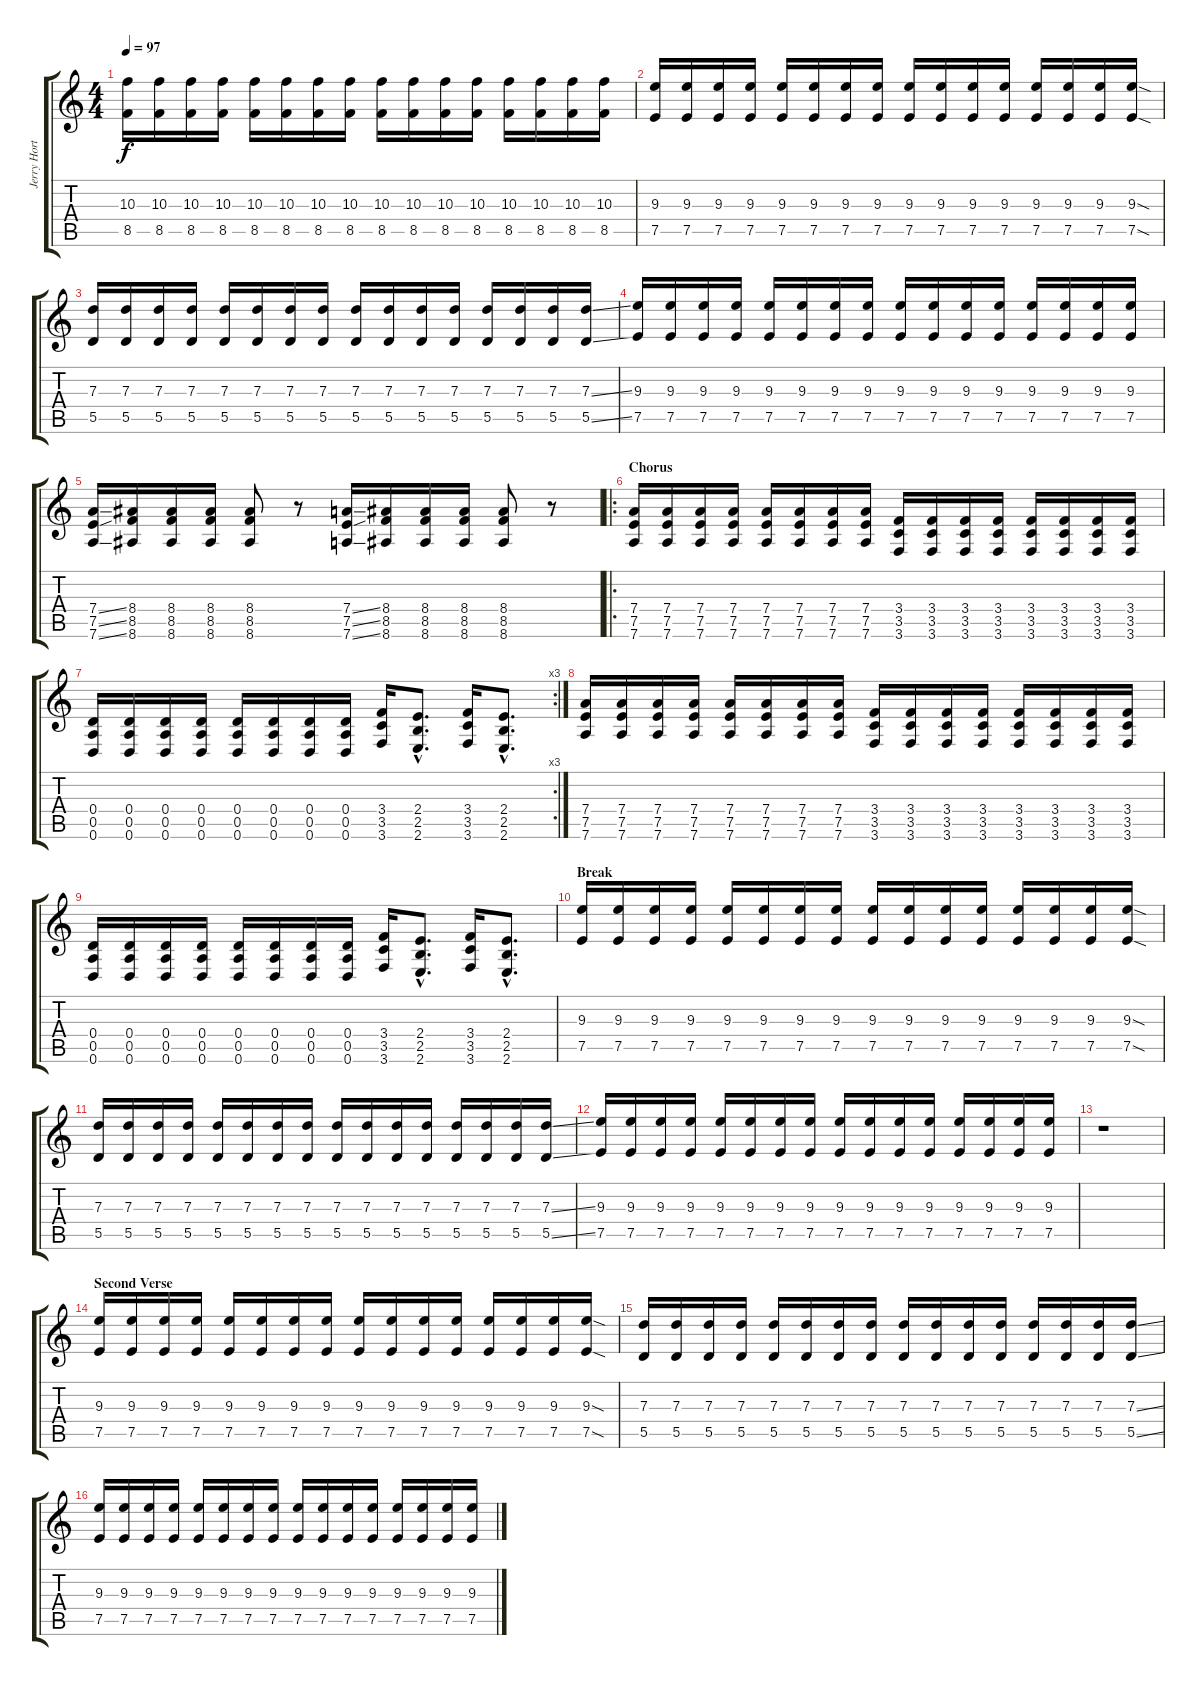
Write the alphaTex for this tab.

\track ("Jerry Horton" "Jerry Hort") {instrument distortionguitar}
\staff {score tabs}
\tuning (E4 B3 G3 D3 A2 D2) {hide}
\ts (4 4)
\tempo 97
\clef g2
\ks c
(10.3 8.5).16{dy f} (10.3 8.5).16 (10.3 8.5).16 (10.3 8.5).16 (10.3 8.5).16 (10.3 8.5).16 (10.3 8.5).16 (10.3 8.5).16 (10.3 8.5).16 (10.3 8.5).16 (10.3 8.5).16 (10.3 8.5).16 (10.3 8.5).16 (10.3 8.5).16 (10.3 8.5).16 (10.3 8.5).16 |
(9.3 7.5).16 (9.3 7.5).16 (9.3 7.5).16 (9.3 7.5).16 (9.3 7.5).16 (9.3 7.5).16 (9.3 7.5).16 (9.3 7.5).16 (9.3 7.5).16 (9.3 7.5).16 (9.3 7.5).16 (9.3 7.5).16 (9.3 7.5).16 (9.3 7.5).16 (9.3 7.5).16 (9.3{sod} 7.5{sod}).16 |
(7.3 5.5).16 (7.3 5.5).16 (7.3 5.5).16 (7.3 5.5).16 (7.3 5.5).16 (7.3 5.5).16 (7.3 5.5).16 (7.3 5.5).16 (7.3 5.5).16 (7.3 5.5).16 (7.3 5.5).16 (7.3 5.5).16 (7.3 5.5).16 (7.3 5.5).16 (7.3 5.5).16 (7.3{ss} 5.5{ss}).16 |
(9.3 7.5).16 (9.3 7.5).16 (9.3 7.5).16 (9.3 7.5).16 (9.3 7.5).16 (9.3 7.5).16 (9.3 7.5).16 (9.3 7.5).16 (9.3 7.5).16 (9.3 7.5).16 (9.3 7.5).16 (9.3 7.5).16 (9.3 7.5).16 (9.3 7.5).16 (9.3 7.5).16 (9.3 7.5).16 |
(7.4{ss} 7.5{ss} 7.6{ss}).16 (8.4 8.5 8.6).16 (8.4 8.5 8.6).16 (8.4 8.5 8.6).16 (8.4 8.5 8.6).8 r.8 (7.4{ss} 7.5{ss} 7.6{ss}).16 (8.4 8.5 8.6).16 (8.4 8.5 8.6).16 (8.4 8.5 8.6).16 (8.4 8.5 8.6).8 r.8 |
\ro
\section ("" "Chorus")
(7.4 7.5 7.6).16 (7.4 7.5 7.6).16 (7.4 7.5 7.6).16 (7.4 7.5 7.6).16 (7.4 7.5 7.6).16 (7.4 7.5 7.6).16 (7.4 7.5 7.6).16 (7.4 7.5 7.6).16 (3.4 3.5 3.6).16 (3.4 3.5 3.6).16 (3.4 3.5 3.6).16 (3.4 3.5 3.6).16 (3.4 3.5 3.6).16 (3.4 3.5 3.6).16 (3.4 3.5 3.6).16 (3.4 3.5 3.6).16 |
\rc 3
(0.4 0.5 0.6).16 (0.4 0.5 0.6).16 (0.4 0.5 0.6).16 (0.4 0.5 0.6).16 (0.4 0.5 0.6).16 (0.4 0.5 0.6).16 (0.4 0.5 0.6).16 (0.4 0.5 0.6).16 (3.4 3.5 3.6).16 (2.4{hac} 2.5{hac} 2.6{hac}).8{d} (3.4 3.5 3.6).16 (2.4{hac} 2.5{hac} 2.6{hac}).8{d} |
(7.4 7.5 7.6).16 (7.4 7.5 7.6).16 (7.4 7.5 7.6).16 (7.4 7.5 7.6).16 (7.4 7.5 7.6).16 (7.4 7.5 7.6).16 (7.4 7.5 7.6).16 (7.4 7.5 7.6).16 (3.4 3.5 3.6).16 (3.4 3.5 3.6).16 (3.4 3.5 3.6).16 (3.4 3.5 3.6).16 (3.4 3.5 3.6).16 (3.4 3.5 3.6).16 (3.4 3.5 3.6).16 (3.4 3.5 3.6).16 |
(0.4 0.5 0.6).16 (0.4 0.5 0.6).16 (0.4 0.5 0.6).16 (0.4 0.5 0.6).16 (0.4 0.5 0.6).16 (0.4 0.5 0.6).16 (0.4 0.5 0.6).16 (0.4 0.5 0.6).16 (3.4 3.5 3.6).16 (2.4{hac} 2.5{hac} 2.6{hac}).8{d} (3.4 3.5 3.6).16 (2.4{hac} 2.5{hac} 2.6{hac}).8{d} |
\section ("" "Break")
(9.3 7.5).16{volume 5} (9.3 7.5).16 (9.3 7.5).16 (9.3 7.5).16 (9.3 7.5).16 (9.3 7.5).16 (9.3 7.5).16 (9.3 7.5).16 (9.3 7.5).16 (9.3 7.5).16 (9.3 7.5).16 (9.3 7.5).16 (9.3 7.5).16 (9.3 7.5).16 (9.3 7.5).16 (9.3{sod} 7.5{sod}).16 |
(7.3 5.5).16 (7.3 5.5).16 (7.3 5.5).16 (7.3 5.5).16 (7.3 5.5).16 (7.3 5.5).16 (7.3 5.5).16 (7.3 5.5).16 (7.3 5.5).16 (7.3 5.5).16 (7.3 5.5).16 (7.3 5.5).16 (7.3 5.5).16 (7.3 5.5).16 (7.3 5.5).16 (7.3{ss} 5.5{ss}).16 |
(9.3 7.5).16 (9.3 7.5).16 (9.3 7.5).16 (9.3 7.5).16 (9.3 7.5).16 (9.3 7.5).16 (9.3 7.5).16 (9.3 7.5).16 (9.3 7.5).16 (9.3 7.5).16 (9.3 7.5).16 (9.3 7.5).16 (9.3 7.5).16 (9.3 7.5).16 (9.3 7.5).16 (9.3 7.5).16 |
r.1 |
\section ("" "Second Verse")
(9.3 7.5).16{volume 12} (9.3 7.5).16 (9.3 7.5).16 (9.3 7.5).16 (9.3 7.5).16 (9.3 7.5).16 (9.3 7.5).16 (9.3 7.5).16 (9.3 7.5).16 (9.3 7.5).16 (9.3 7.5).16 (9.3 7.5).16 (9.3 7.5).16 (9.3 7.5).16 (9.3 7.5).16 (9.3{sod} 7.5{sod}).16 |
(7.3 5.5).16 (7.3 5.5).16 (7.3 5.5).16 (7.3 5.5).16 (7.3 5.5).16 (7.3 5.5).16 (7.3 5.5).16 (7.3 5.5).16 (7.3 5.5).16 (7.3 5.5).16 (7.3 5.5).16 (7.3 5.5).16 (7.3 5.5).16 (7.3 5.5).16 (7.3 5.5).16 (7.3{ss} 5.5{ss}).16 |
(9.3 7.5).16 (9.3 7.5).16 (9.3 7.5).16 (9.3 7.5).16 (9.3 7.5).16 (9.3 7.5).16 (9.3 7.5).16 (9.3 7.5).16 (9.3 7.5).16 (9.3 7.5).16 (9.3 7.5).16 (9.3 7.5).16 (9.3 7.5).16 (9.3 7.5).16 (9.3 7.5).16 (9.3 7.5).16
